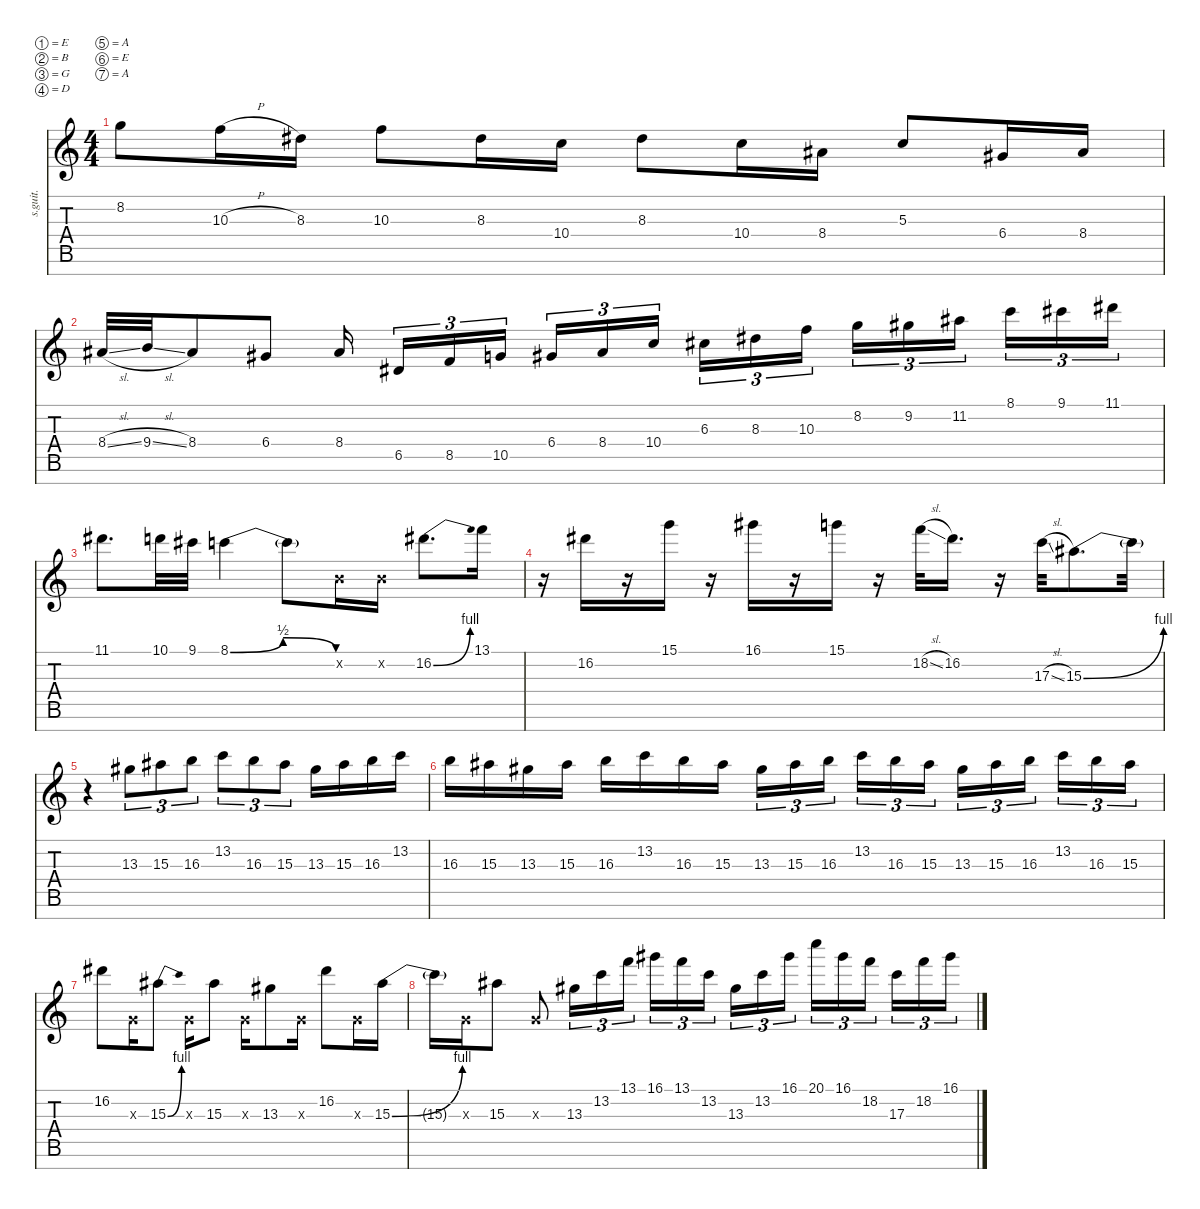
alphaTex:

\defaultSystemsLayout 4
\hideDynamics
\bracketExtendMode nobrackets
\track ("" "s.guit.") {instrument electricguitarmuted}
\staff {score tabs}
\tuning (E4 B3 G3 D3 A2 E2 A1)
\ts (4 4)
\tempo (135 hide)
\clef g2
\ks c
8.2{t}.8{dy f} 10.3{h}.16 8.3{acc #}.16 10.3.8 8.3{acc #}.16 10.4.16 8.3{acc #}.8 10.4.16 8.4{acc #}.16 5.3.8 6.4{acc #}.16 8.4{acc #}.16 |
8.4{sl acc #}.32 9.4{sl}.32 8.4{acc #}.8 6.4{acc #}.8 8.4{acc #}.16 6.5{acc #}.16{tu (3 2)} 8.5.16{tu (3 2)} 10.5.16{tu (3 2)} 6.4{acc #}.16{tu (3 2)} 8.4{acc #}.16{tu (3 2)} 10.4.16{tu (3 2)} 6.3{acc #}.16{tu (3 2)} 8.3{acc #}.16{tu (3 2)} 10.3.16{tu (3 2)} 8.2.16{tu (3 2)} 9.2{acc #}.16{tu (3 2)} 11.2{acc #}.16{tu (3 2)} 8.1.16{tu (3 2)} 9.1{acc #}.16{tu (3 2)} 11.1{acc #}.16{tu (3 2)} |
11.1{acc #}.8{d} 10.1.32 9.1{acc #}.32 8.1{be (bendrelease 0 0 30 2 30 2 60 0)}.4 8.1{t}.8 0.2{x}.16 0.2{x}.16 16.2{be (bend 0 0 60 4) acc #}.8{d} 13.1.16 |
r.16 16.2{acc #}.16 r.16 15.1.16 r.16 16.1{acc #}.16 r.16 15.1.16 r.16 18.2{sl}.32 16.2{acc #}.16{d} r.16 17.3{sl}.32 15.3{be (bend 0 0 60 4) acc #}.8{d} 15.3{t}.32 |
r.4 13.3{acc #}.8{tu (3 2)} 15.3{acc #}.8{tu (3 2)} 16.3.8{tu (3 2)} 13.2.8{tu (3 2)} 16.3.8{tu (3 2)} 15.3{acc #}.8{tu (3 2)} 13.3{acc #}.16 15.3{acc #}.16 16.3.16 13.2.16 |
16.3.16 15.3{acc #}.16 13.3{acc #}.16 15.3{acc #}.16 16.3.16 13.2.16 16.3.16 15.3{acc #}.16 13.3{acc #}.16{tu (3 2)} 15.3{acc #}.16{tu (3 2)} 16.3.16{tu (3 2)} 13.2.16{tu (3 2)} 16.3.16{tu (3 2)} 15.3{acc #}.16{tu (3 2)} 13.3{acc #}.16{tu (3 2)} 15.3{acc #}.16{tu (3 2)} 16.3.16{tu (3 2)} 13.2.16{tu (3 2)} 16.3.16{tu (3 2)} 15.3{acc #}.16{tu (3 2)} |
16.2{acc #}.8 0.3{x}.16 15.3{be (bend 0 0 60 4) acc #}.8 0.3{x}.16 15.3{acc #}.8 0.3{x}.16 13.3{acc #}.8 0.3{x}.16 16.2{acc #}.8 0.3{x}.16 15.3{be (bend 0 0 60 4) acc #}.16 |
15.3{t}.16 0.3{x}.16 15.3{acc #}.8 0.3{x}.8 13.3{acc #}.16{tu (3 2)} 13.2.16{tu (3 2)} 13.1.16{tu (3 2)} 16.1{acc #}.16{tu (3 2)} 13.1.16{tu (3 2)} 13.2.16{tu (3 2)} 13.3{acc #}.16{tu (3 2)} 13.2.16{tu (3 2)} 16.1{acc #}.16{tu (3 2)} 20.1.16{tu (3 2)} 16.1{acc #}.16{tu (3 2)} 18.2.16{tu (3 2)} 17.3.16{tu (3 2)} 18.2.16{tu (3 2)} 16.1{acc #}.16{tu (3 2)}
